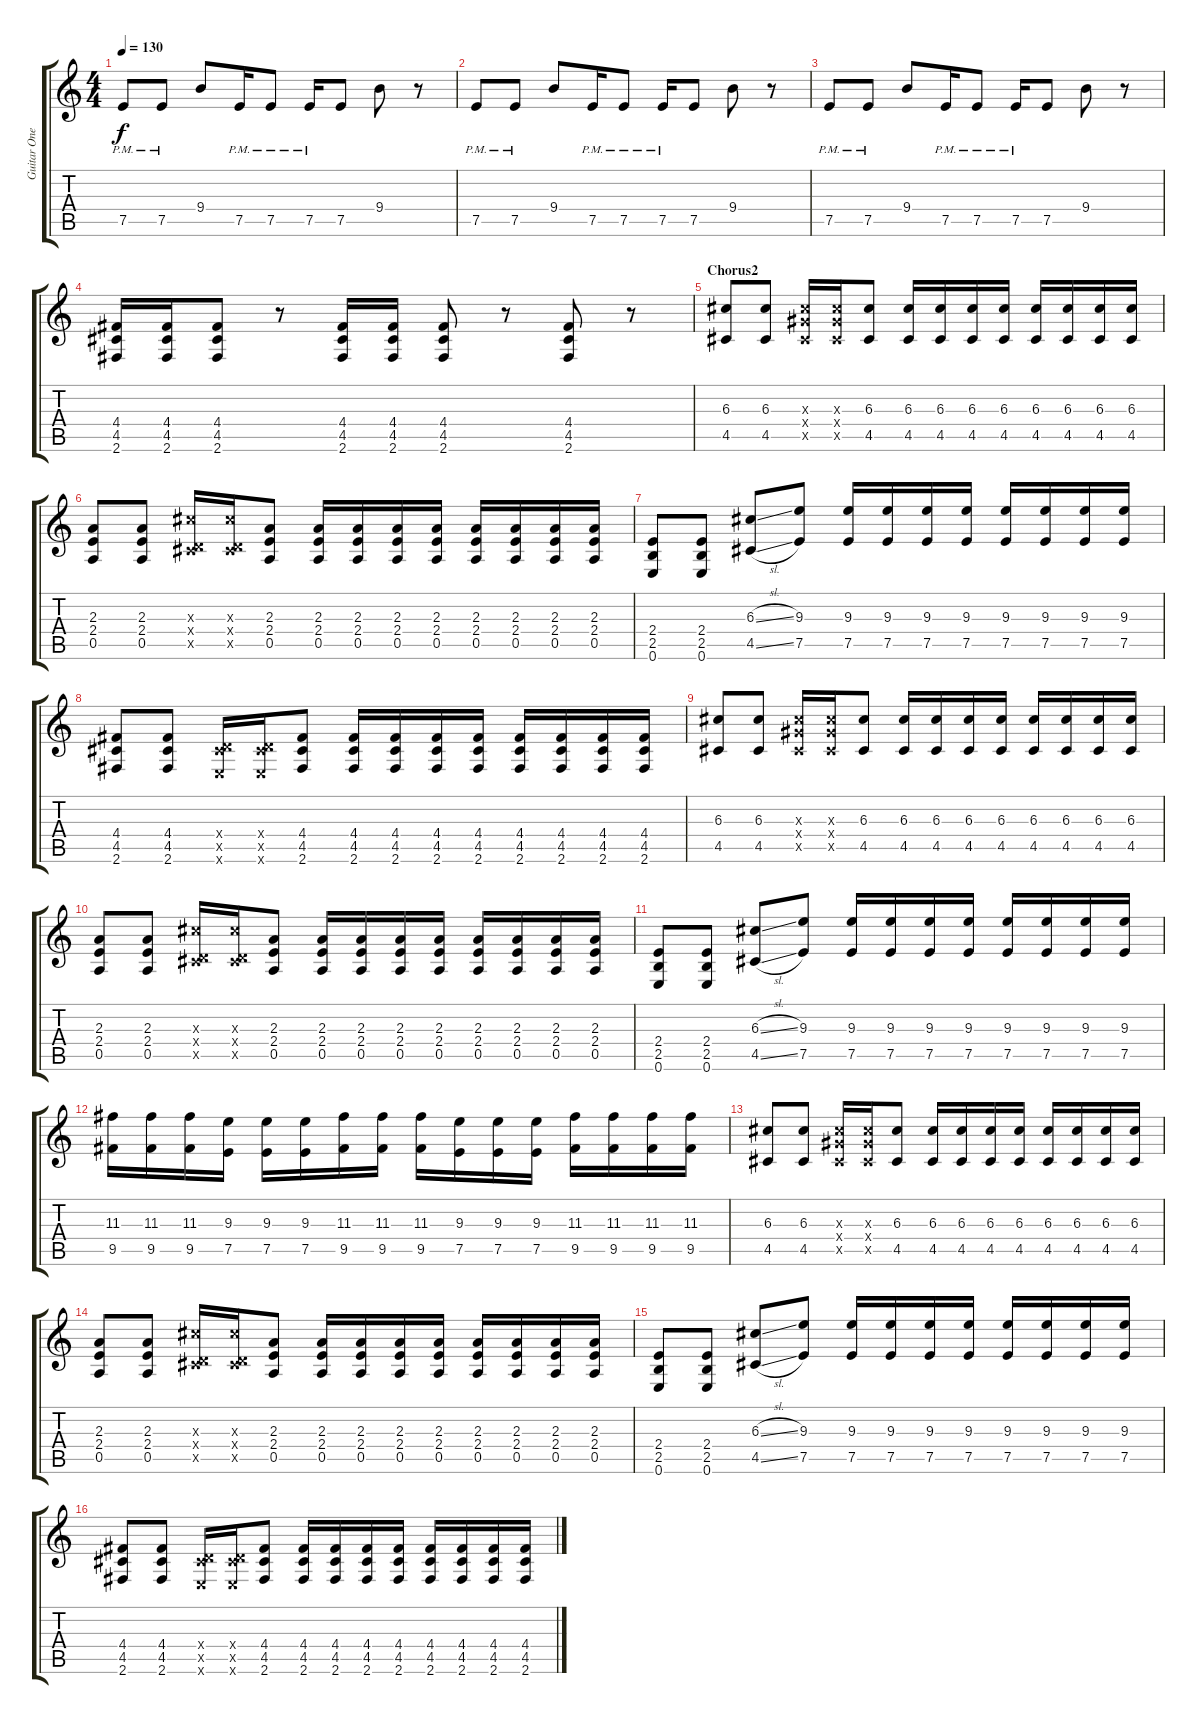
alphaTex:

\track ("Guitar One" "Guitar One") {instrument distortionguitar}
\staff {score tabs}
\tuning (E4 B3 G3 D3 A2 E2) {hide}
\ts (4 4)
\tempo 130
\clef g2
\ks c
7.5{pm}.8{dy f} 7.5{pm}.8 9.4.8 7.5{pm}.16 7.5{pm}.8 7.5{pm}.16 7.5.8 9.4.8 r.8 |
7.5{pm}.8 7.5{pm}.8 9.4.8 7.5{pm}.16 7.5{pm}.8 7.5{pm}.16 7.5.8 9.4.8 r.8 |
7.5{pm}.8 7.5{pm}.8 9.4.8 7.5{pm}.16 7.5{pm}.8 7.5{pm}.16 7.5.8 9.4.8 r.8 |
(4.4 4.5 2.6).16 (4.4 4.5 2.6).16 (4.4 4.5 2.6).8 r.8 (4.4 4.5 2.6).16 (4.4 4.5 2.6).16 (4.4 4.5 2.6).8 r.8 (4.4 4.5 2.6).8 r.8 |
\section ("" "Chorus2")
(6.3 4.5).8 (6.3 4.5).8 (6.3{x} 6.4{x} 4.5{x}).16 (6.3{x} 6.4{x} 4.5{x}).16 (6.3 4.5).8 (6.3 4.5).16 (6.3 4.5).16 (6.3 4.5).16 (6.3 4.5).16 (6.3 4.5).16 (6.3 4.5).16 (6.3 4.5).16 (6.3 4.5).16 |
(2.3 2.4 0.5).8 (2.3 2.4 0.5).8 (6.3{x} 0.4{x} 4.5{x}).16 (6.3{x} 0.4{x} 4.5{x}).16 (2.3 2.4 0.5).8 (2.3 2.4 0.5).16 (2.3 2.4 0.5).16 (2.3 2.4 0.5).16 (2.3 2.4 0.5).16 (2.3 2.4 0.5).16 (2.3 2.4 0.5).16 (2.3 2.4 0.5).16 (2.3 2.4 0.5).16 |
(2.4 2.5 0.6).8 (2.4 2.5 0.6).8 (6.3{sl} 4.5{sl}).8 (9.3 7.5).8 (9.3 7.5).16 (9.3 7.5).16 (9.3 7.5).16 (9.3 7.5).16 (9.3 7.5).16 (9.3 7.5).16 (9.3 7.5).16 (9.3 7.5).16 |
(4.4 4.5 2.6).8 (4.4 4.5 2.6).8 (0.4{x} 4.5{x} 0.6{x}).16 (0.4{x} 4.5{x} 0.6{x}).16 (4.4 4.5 2.6).8 (4.4 4.5 2.6).16 (4.4 4.5 2.6).16 (4.4 4.5 2.6).16 (4.4 4.5 2.6).16 (4.4 4.5 2.6).16 (4.4 4.5 2.6).16 (4.4 4.5 2.6).16 (4.4 4.5 2.6).16 |
(6.3 4.5).8 (6.3 4.5).8 (6.3{x} 6.4{x} 4.5{x}).16 (6.3{x} 6.4{x} 4.5{x}).16 (6.3 4.5).8 (6.3 4.5).16 (6.3 4.5).16 (6.3 4.5).16 (6.3 4.5).16 (6.3 4.5).16 (6.3 4.5).16 (6.3 4.5).16 (6.3 4.5).16 |
(2.3 2.4 0.5).8 (2.3 2.4 0.5).8 (6.3{x} 0.4{x} 4.5{x}).16 (6.3{x} 0.4{x} 4.5{x}).16 (2.3 2.4 0.5).8 (2.3 2.4 0.5).16 (2.3 2.4 0.5).16 (2.3 2.4 0.5).16 (2.3 2.4 0.5).16 (2.3 2.4 0.5).16 (2.3 2.4 0.5).16 (2.3 2.4 0.5).16 (2.3 2.4 0.5).16 |
(2.4 2.5 0.6).8 (2.4 2.5 0.6).8 (6.3{sl} 4.5{sl}).8 (9.3 7.5).8 (9.3 7.5).16 (9.3 7.5).16 (9.3 7.5).16 (9.3 7.5).16 (9.3 7.5).16 (9.3 7.5).16 (9.3 7.5).16 (9.3 7.5).16 |
(11.3 9.5).16 (11.3 9.5).16 (11.3 9.5).16 (9.3 7.5).16 (9.3 7.5).16 (9.3 7.5).16 (11.3 9.5).16 (11.3 9.5).16 (11.3 9.5).16 (9.3 7.5).16 (9.3 7.5).16 (9.3 7.5).16 (11.3 9.5).16 (11.3 9.5).16 (11.3 9.5).16 (11.3 9.5).16 |
(6.3 4.5).8 (6.3 4.5).8 (6.3{x} 6.4{x} 4.5{x}).16 (6.3{x} 6.4{x} 4.5{x}).16 (6.3 4.5).8 (6.3 4.5).16 (6.3 4.5).16 (6.3 4.5).16 (6.3 4.5).16 (6.3 4.5).16 (6.3 4.5).16 (6.3 4.5).16 (6.3 4.5).16 |
(2.3 2.4 0.5).8 (2.3 2.4 0.5).8 (6.3{x} 0.4{x} 4.5{x}).16 (6.3{x} 0.4{x} 4.5{x}).16 (2.3 2.4 0.5).8 (2.3 2.4 0.5).16 (2.3 2.4 0.5).16 (2.3 2.4 0.5).16 (2.3 2.4 0.5).16 (2.3 2.4 0.5).16 (2.3 2.4 0.5).16 (2.3 2.4 0.5).16 (2.3 2.4 0.5).16 |
(2.4 2.5 0.6).8 (2.4 2.5 0.6).8 (6.3{sl} 4.5{sl}).8 (9.3 7.5).8 (9.3 7.5).16 (9.3 7.5).16 (9.3 7.5).16 (9.3 7.5).16 (9.3 7.5).16 (9.3 7.5).16 (9.3 7.5).16 (9.3 7.5).16 |
(4.4 4.5 2.6).8 (4.4 4.5 2.6).8 (0.4{x} 4.5{x} 0.6{x}).16 (0.4{x} 4.5{x} 0.6{x}).16 (4.4 4.5 2.6).8 (4.4 4.5 2.6).16 (4.4 4.5 2.6).16 (4.4 4.5 2.6).16 (4.4 4.5 2.6).16 (4.4 4.5 2.6).16 (4.4 4.5 2.6).16 (4.4 4.5 2.6).16 (4.4 4.5 2.6).16
